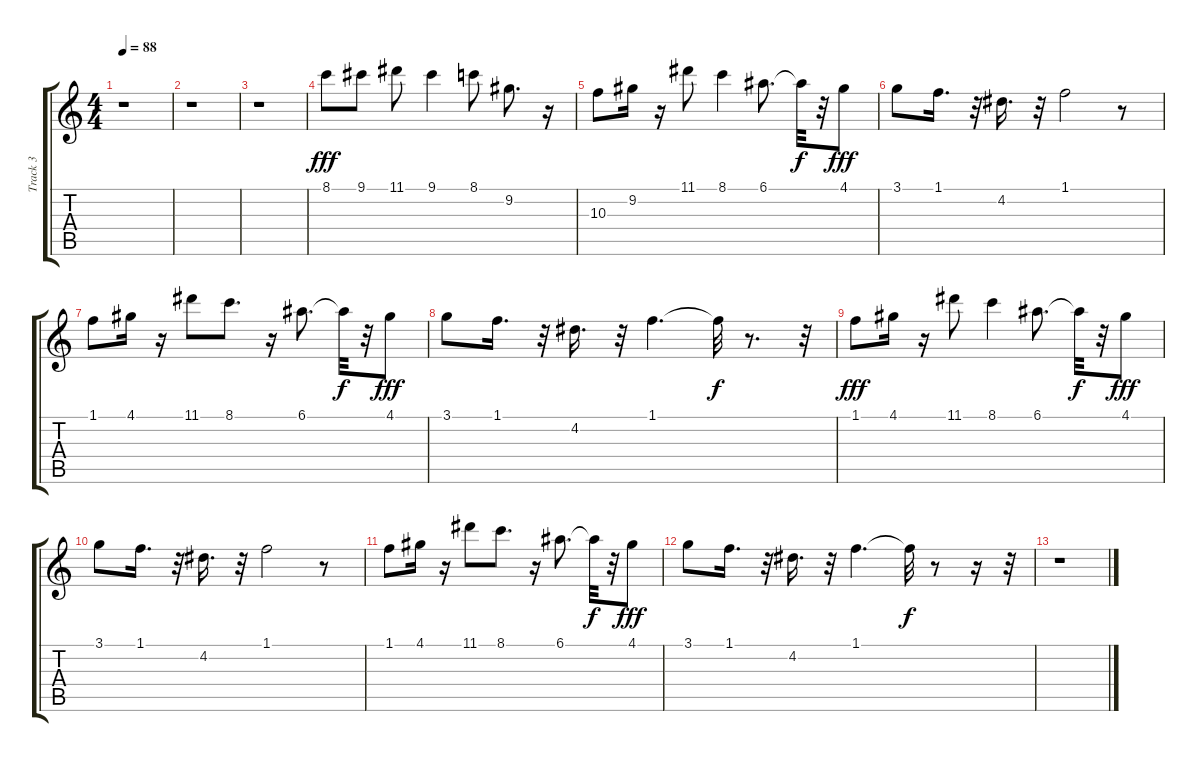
\track ("Track 3" "Track 3") {instrument overdrivenguitar}
\staff {score tabs}
\tuning (E4 B3 G3 D3 A2 E2) {hide}
\ts (4 4)
\tempo 88
\clef g2
\ks c
r.1{dy f} |
r.1 |
r.1 |
8.1.8{dy fff} 9.1.8 11.1.8 9.1.4 8.1.8 9.2.8{d} r.16 |
10.3.8 9.2.16 r.16 11.1.8 8.1.4 6.1.8{d} 6.1{t}.32{dy f} r.32 4.1.8{dy fff} |
3.1.8 1.1.16{d} r.32 4.2.16{d} r.32 1.1.2 r.8 |
1.1.8 4.1.16 r.16 11.1.8 8.1.8{d} r.16 6.1.8{d} 6.1{t}.32{dy f} r.32 4.1.8{dy fff} |
3.1.8 1.1.16{d} r.32 4.2.16{d} r.32 1.1.4{d} 1.1{t}.32{dy f} r.8{d} r.32 |
1.1.8{dy fff} 4.1.16 r.16 11.1.8 8.1.4 6.1.8{d} 6.1{t}.32{dy f} r.32 4.1.8{dy fff} |
3.1.8 1.1.16{d} r.32 4.2.16{d} r.32 1.1.2 r.8 |
1.1.8 4.1.16 r.16 11.1.8 8.1.8{d} r.16 6.1.8{d} 6.1{t}.32{dy f} r.32 4.1.8{dy fff} |
3.1.8 1.1.16{d} r.32 4.2.16{d} r.32 1.1.4{d} 1.1{t}.32{dy f} r.8 r.16 r.32 |
r.1
